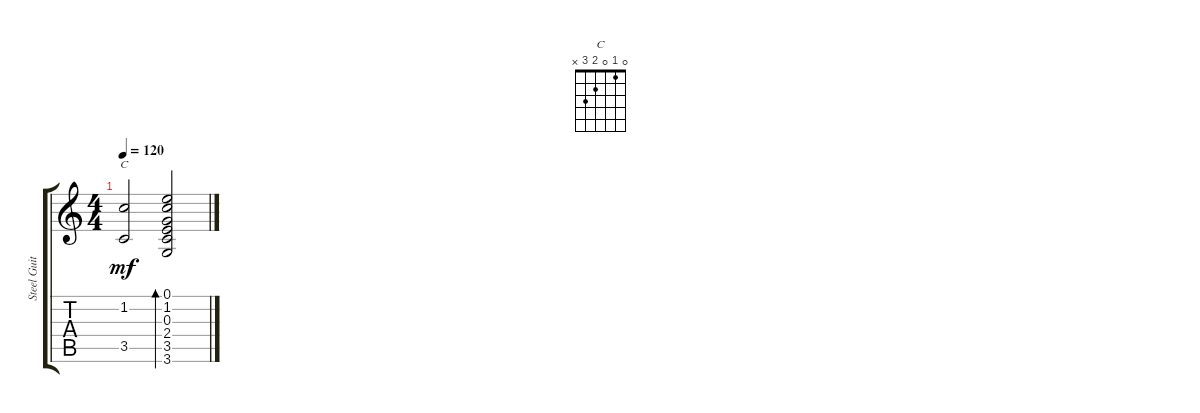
\track ("Steel Guitar" "Steel Guit") {instrument acousticguitarsteel}
\staff {score tabs}
\tuning (E4 B3 G3 D3 A2 E2) {hide}
\chord ("C" 0 1 0 2 3 x)
\ts (4 4)
\tempo 120
\clef g2
\ks c
(1.2 3.5).2{ch "C" dy mf} (0.1 1.2 0.3 2.4 3.5 3.6).2{bd 120}
